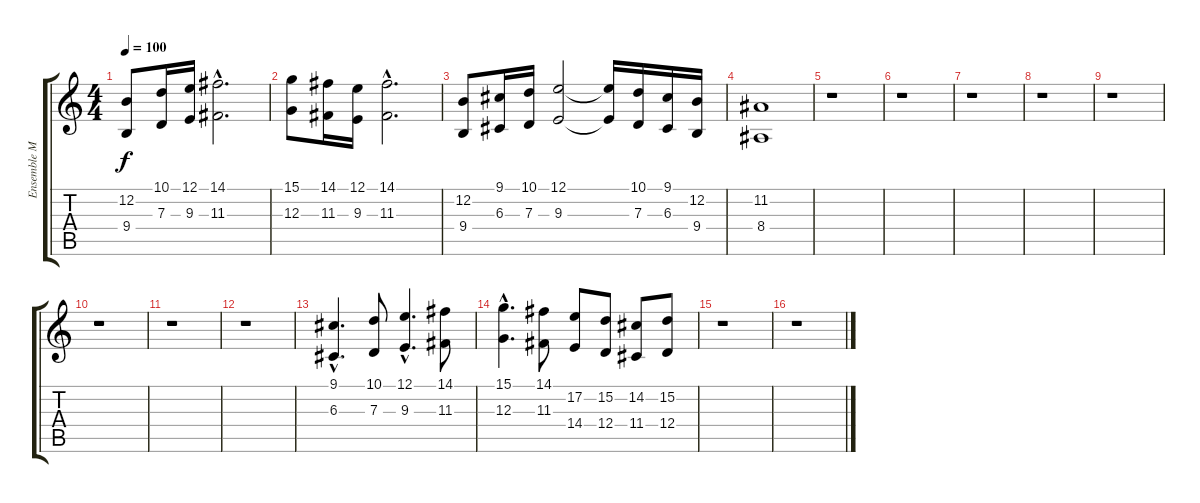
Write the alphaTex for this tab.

\track ("Ensemble Melody" "Ensemble M") {instrument stringensemble1}
\staff {score tabs}
\tuning (E4 B3 G3 D3 A2 E2) {hide}
\ts (4 4)
\section ("" "")
\tempo 100
\clef g2
\ks c
(12.2 9.4).8{dy f} (10.1 7.3).16 (12.1 9.3).16 (14.1{hac} 11.3{hac}).2{d} |
(15.1 12.3).8 (14.1 11.3).16 (12.1 9.3).16 (14.1{hac} 11.3{hac}).2{d} |
(12.2 9.4).8 (9.1 6.3).16 (10.1 7.3).16 (12.1 9.3).2 (12.1{t} 9.3{t}).16 (10.1 7.3).16 (9.1 6.3).16 (12.2 9.4).16 |
(11.2 8.4).1 |
\section ("" "")
r.1 |
r.1 |
r.1 |
r.1 |
r.1 |
r.1 |
r.1 |
r.1 |
\section ("" "")
(9.1{hac} 6.3{hac}).4{d} (10.1 7.3).8 (12.1{hac} 9.3{hac}).4{d} (14.1 11.3).8 |
(15.1{hac} 12.3{hac}).4{d} (14.1 11.3).8 (17.2 14.4).8 (15.2 12.4).8 (14.2 11.4).8 (15.2 12.4).8 |
r.1 |
r.1
